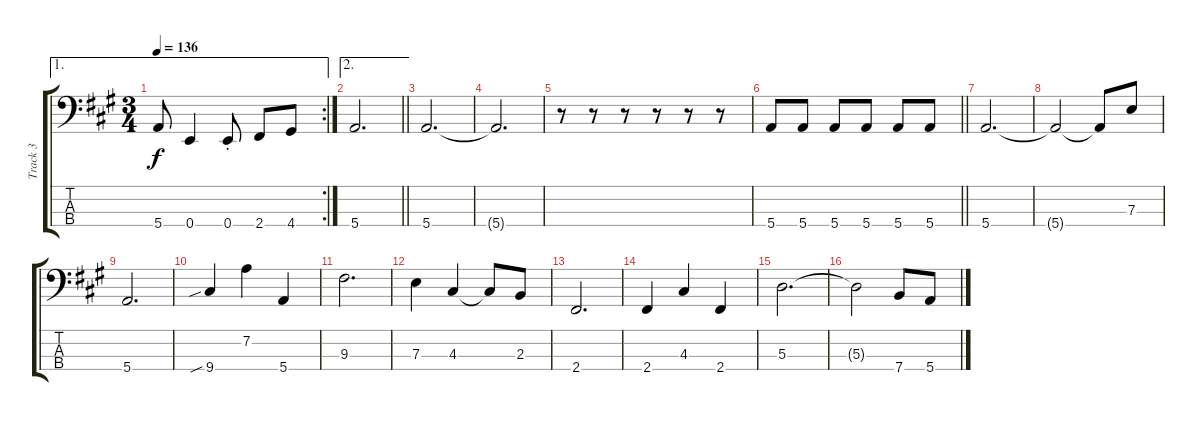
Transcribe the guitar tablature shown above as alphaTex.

\track ("Track 3" "Track 3") {instrument electricbassfinger}
\staff {score tabs}
\tuning (G2 D2 A1 E1) {hide}
\ae 1
\rc 2
\ts (3 4)
\tempo 136
\clef f4
\ks a
5.4{t}.8{dy f} 0.4.4 0.4{st}.8 2.4.8 4.4.8 |
\ae 2
\barLineRight lightlight
5.4.2{d} |
5.4.2{d} |
5.4{t}.2{d} |
r.8 r.8 r.8 r.8 r.8 r.8 |
\barLineRight lightlight
5.4.8 5.4.8 5.4.8 5.4.8 5.4.8 5.4.8 |
5.4.2{d} |
5.4{t}.2 5.4{t}.8 7.3.8 |
5.4.2{d} |
9.4{sib}.4 7.2.4 5.4.4 |
9.3.2{d} |
7.3.4 4.3.4 4.3{t}.8 2.3.8 |
2.4.2{d} |
2.4.4 4.3.4 2.4.4 |
5.3.2{d} |
5.3{t}.2 7.4.8 5.4.8
